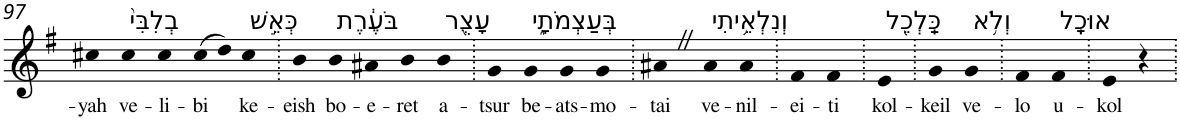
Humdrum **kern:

**kern	**text
*part1	*part1
*staff1	*staff1
*I"Piano	*
*I'Pno	*
!!LO:PB:g=z
*clefG2	*
*k[f#]	*
*G:	*
=97	=97
!	!LO:LY:b
4cc#X	-yah
!LO:TX:a:t=בְלִבִּי֙	!
!	!LO:LY:b
4cc#	ve-
!	!LO:LY:b
4cc#	-li-
!	!LO:LY:b
(>8cc#	-bi
8dd)	.
!LO:TX:a:t=כְּאֵ֣שׁ	!
!	!LO:LY:b
4cc#	ke-
=98.	=98.
!	!LO:LY:b
4b	-eish
!LO:TX:a:t=בֹּעֶ֔רֶת	!
!	!LO:LY:b
4b	bo-
!	!LO:LY:b
4a#X	-e-
!	!LO:LY:b
4b	-ret
!LO:TX:a:t=עָצֻ֖ר	!
!	!LO:LY:b
4b	a-
=99.	=99.
!	!LO:LY:b
4g	-tsur
!LO:TX:a:t=בְּעַצְמֹתָ֑י	!
!	!LO:LY:b
4g	be-
!	!LO:LY:b
4g	-ats-
!	!LO:LY:b
4g	-mo-
=100.	=100.
!	!LO:LY:b
4a#XZ	-tai
!LO:TX:a:t=וְנִלְאֵ֥יתִי	!
!	!LO:LY:b
4a#	ve-
!	!LO:LY:b
4a#	-nil-
=101.	=101.
!	!LO:LY:b
4f#	-ei-
!	!LO:LY:b
4f#	-ti
=102.	=102.
!LO:TX:a:t=כַּֽלְכֵ֖ל	!
!	!LO:LY:b
4e	kol-
=103.	=103.
!	!LO:LY:b
4g	-keil
!LO:TX:a:t=וְלֹ֥א	!
!	!LO:LY:b
4g	ve-
=104.	=104.
!	!LO:LY:b
4f#	-lo
!LO:TX:a:t=אוּכָֽל	!
!	!LO:LY:b
4f#	u-
=105.	=105.
!	!LO:LY:b
4e	-kol
4r	.
=.	=.
*-	*-
